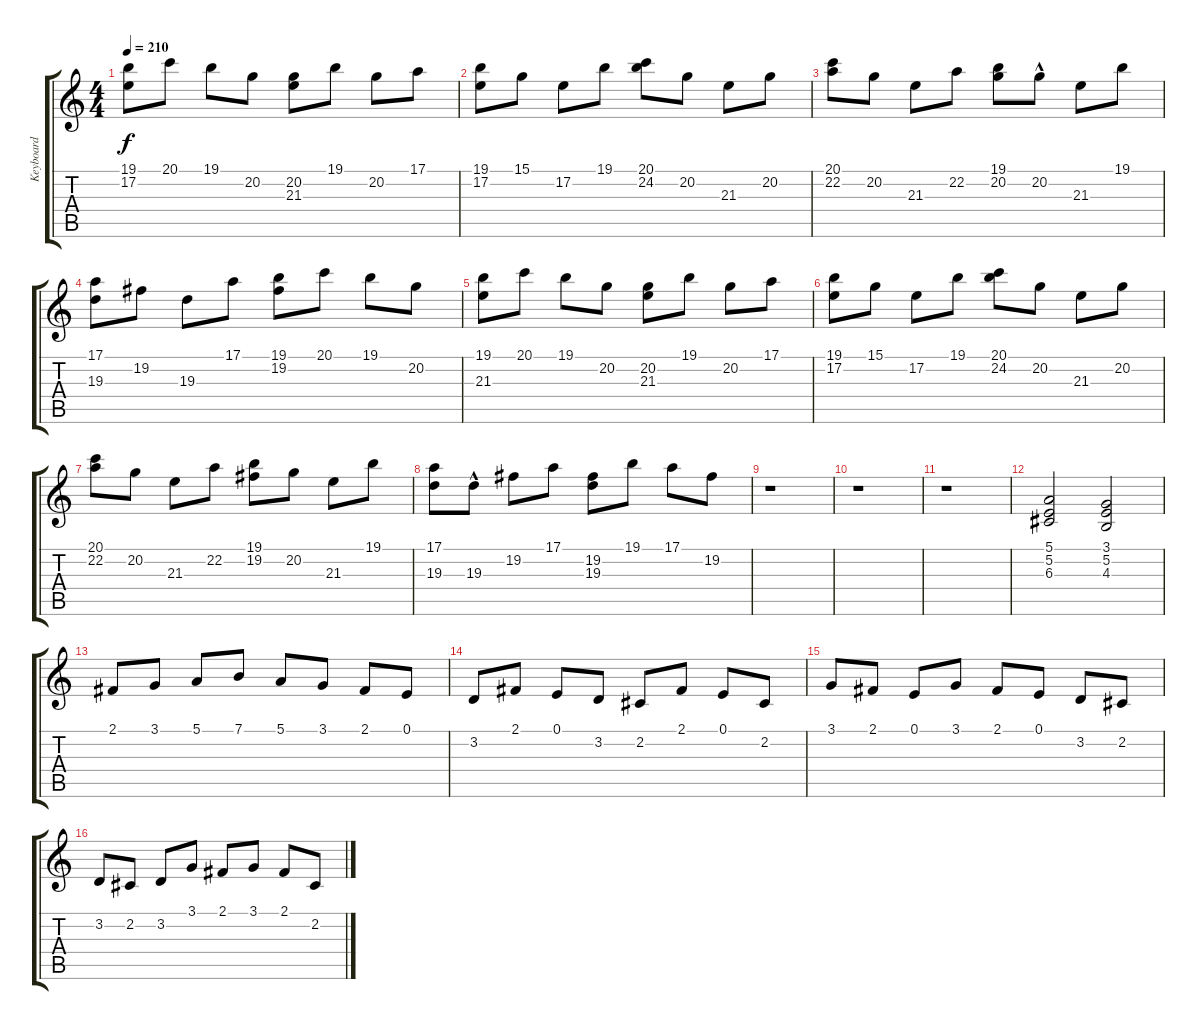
\track ("Keyboard" "Keyboard") {instrument stringensemble1}
\staff {score tabs}
\tuning (E4 B3 G3 D3 A2 E2) {hide}
\ts (4 4)
\tempo 210
\clef g2
\ks c
(19.1 17.2).8{dy f} 20.1.8 19.1.8 20.2.8 (20.2 21.3).8 19.1.8 20.2.8 17.1.8 |
(19.1 17.2).8 15.1.8 17.2.8 19.1.8 (20.1 24.2).8 20.2.8 21.3.8 20.2.8 |
(20.1 22.2).8 20.2.8 21.3.8 22.2.8 (19.1 20.2).8 20.2{hac}.8 21.3.8 19.1.8 |
(17.1 19.3).8 19.2.8 19.3.8 17.1.8 (19.1 19.2).8 20.1.8 19.1.8 20.2.8 |
(19.1 21.3).8 20.1.8 19.1.8 20.2.8 (20.2 21.3).8 19.1.8 20.2.8 17.1.8 |
(19.1 17.2).8 15.1.8 17.2.8 19.1.8 (20.1 24.2).8 20.2.8 21.3.8 20.2.8 |
(20.1 22.2).8 20.2.8 21.3.8 22.2.8 (19.1 19.2).8 20.2.8 21.3.8 19.1.8 |
(17.1 19.3).8 19.3{hac}.8 19.2.8 17.1.8 (19.2 19.3).8 19.1.8 17.1.8 19.2.8 |
r.1 |
r.1 |
r.1 |
(5.1 5.2 6.3).2 (3.1 5.2 4.3).2 |
2.1.8 3.1.8 5.1.8 7.1.8 5.1.8 3.1.8 2.1.8 0.1.8 |
3.2.8 2.1.8 0.1.8 3.2.8 2.2.8 2.1.8 0.1.8 2.2.8 |
3.1.8 2.1.8 0.1.8 3.1.8 2.1.8 0.1.8 3.2.8 2.2.8 |
3.2.8 2.2.8 3.2.8 3.1.8 2.1.8 3.1.8 2.1.8 2.2.8
